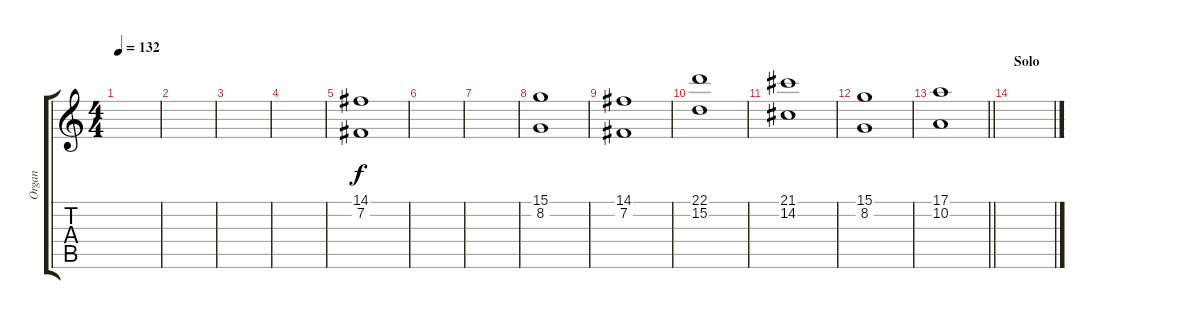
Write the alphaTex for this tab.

\track ("Organ" "Organ") {instrument drawbarorgan}
\staff {score tabs}
\tuning (E4 B3 G3 D3 A2 E2) {hide}
\ts (4 4)
\tempo 132
\clef g2
\ks c
|
|
|
|
(14.1 7.2).1 |
|
|
(15.1 8.2).1 |
(14.1 7.2).1 |
(22.1 15.2).1 |
(21.1 14.2).1 |
(15.1 8.2).1 |
\barLineRight lightlight
(17.1 10.2).1 |
\section ("" "Solo")
